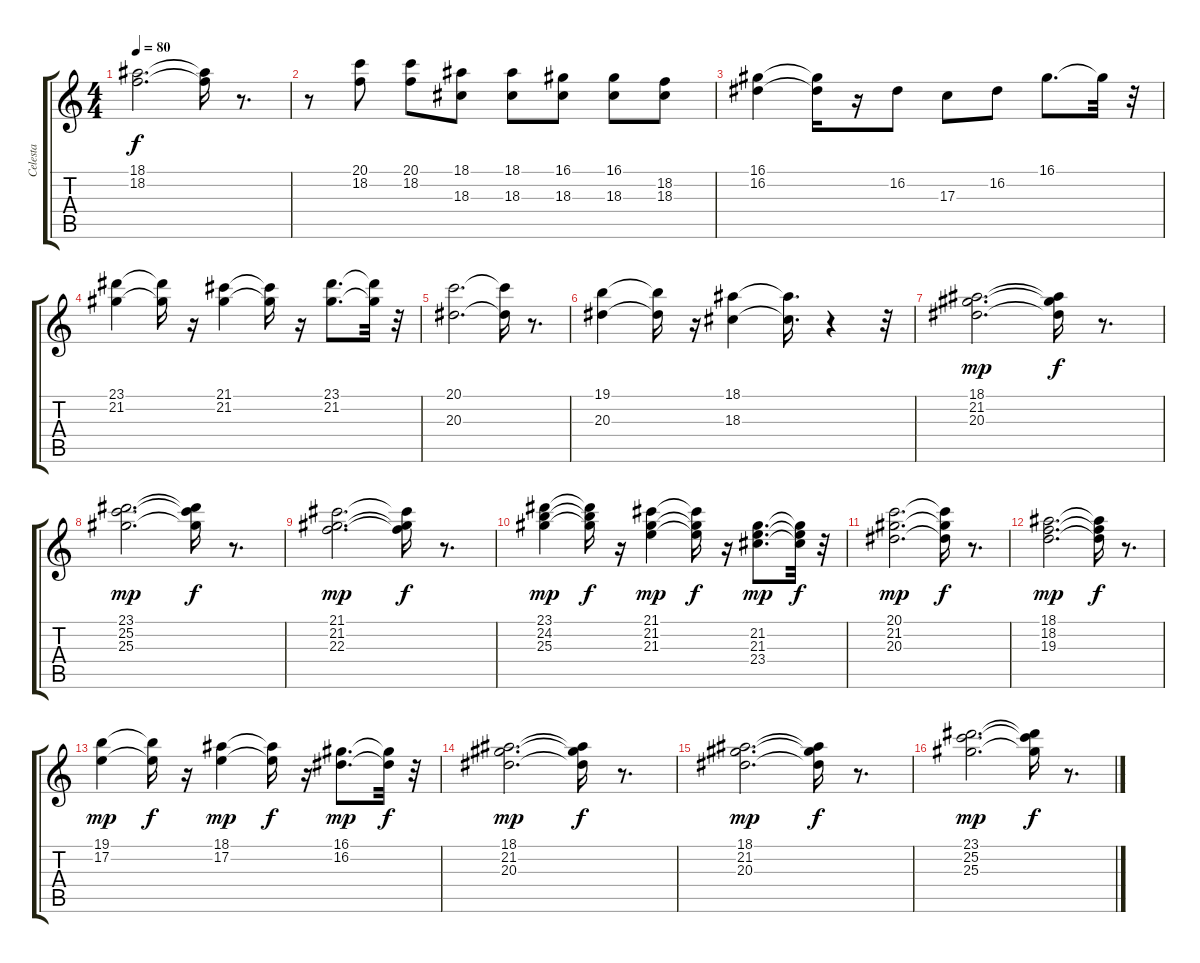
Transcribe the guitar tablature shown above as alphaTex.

\track ("Celesta" "Celesta") {instrument celesta}
\staff {score tabs}
\tuning (E4 B3 G3 D3 A2 E2) {hide}
\ts (4 4)
\tempo 80
\clef g2
\ks c
(18.1 18.2).2{d dy f} (18.1{t} 18.2{t}).16 r.8{d} |
r.8 (20.1 18.2).8 (20.1 18.2).8 (18.1 18.3).8 (18.1 18.3).8 (16.1 18.3).8 (16.1 18.3).8 (18.2 18.3).8 |
(16.1 16.2).4 (16.1{t} 16.2{t}).16 r.16 16.2.8 17.3.8 16.2.8 16.1.8{d} 16.1{t}.32 r.32 |
(23.1 21.2).4 (23.1{t} 21.2{t}).16 r.16 (21.1 21.2).4 (21.1{t} 21.2{t}).16 r.16 (23.1 21.2).8{d} (23.1{t} 21.2{t}).32 r.32 |
(20.1 20.3).2{d} (20.1{t} 20.3{t}).16 r.8{d} |
(19.1 20.3).4 (19.1{t} 20.3{t}).16 r.16 (18.1 18.3).4 (18.1{t} 18.3{t}).16{d} r.4 r.32 |
(18.1 21.2 20.3).2{d dy mp} (18.1{t} 21.2{t} 20.3{t}).16{dy f} r.8{d} |
(23.1 25.2 25.3).2{d dy mp} (23.1{t} 25.2{t} 25.3{t}).16{dy f} r.8{d} |
(21.1 21.2 22.3).2{d dy mp} (21.1{t} 21.2{t} 22.3{t}).16{dy f} r.8{d} |
(23.1 24.2 25.3).4{dy mp} (23.1{t} 24.2{t} 25.3{t}).16{dy f} r.16 (21.1 21.2 21.3).4{dy mp} (21.1{t} 21.2{t} 21.3{t}).16{dy f} r.16 (21.2 21.3 23.4).8{d dy mp} (21.2{t} 21.3{t} 23.4{t}).32{dy f} r.32 |
(20.1 21.2 20.3).2{d dy mp} (20.1{t} 21.2{t} 20.3{t}).16{dy f} r.8{d} |
(18.1 18.2 19.3).2{d dy mp} (18.1{t} 18.2{t} 19.3{t}).16{dy f} r.8{d} |
(19.1 17.2).4{dy mp} (19.1{t} 17.2{t}).16{dy f} r.16 (18.1 17.2).4{dy mp} (18.1{t} 17.2{t}).16{dy f} r.16 (16.1 16.2).8{d dy mp} (16.1{t} 16.2{t}).32{dy f} r.32 |
(18.1 21.2 20.3).2{d dy mp} (18.1{t} 21.2{t} 20.3{t}).16{dy f} r.8{d} |
(18.1 21.2 20.3).2{d dy mp} (18.1{t} 21.2{t} 20.3{t}).16{dy f} r.8{d} |
(23.1 25.2 25.3).2{d dy mp} (23.1{t} 25.2{t} 25.3{t}).16{dy f} r.8{d}
